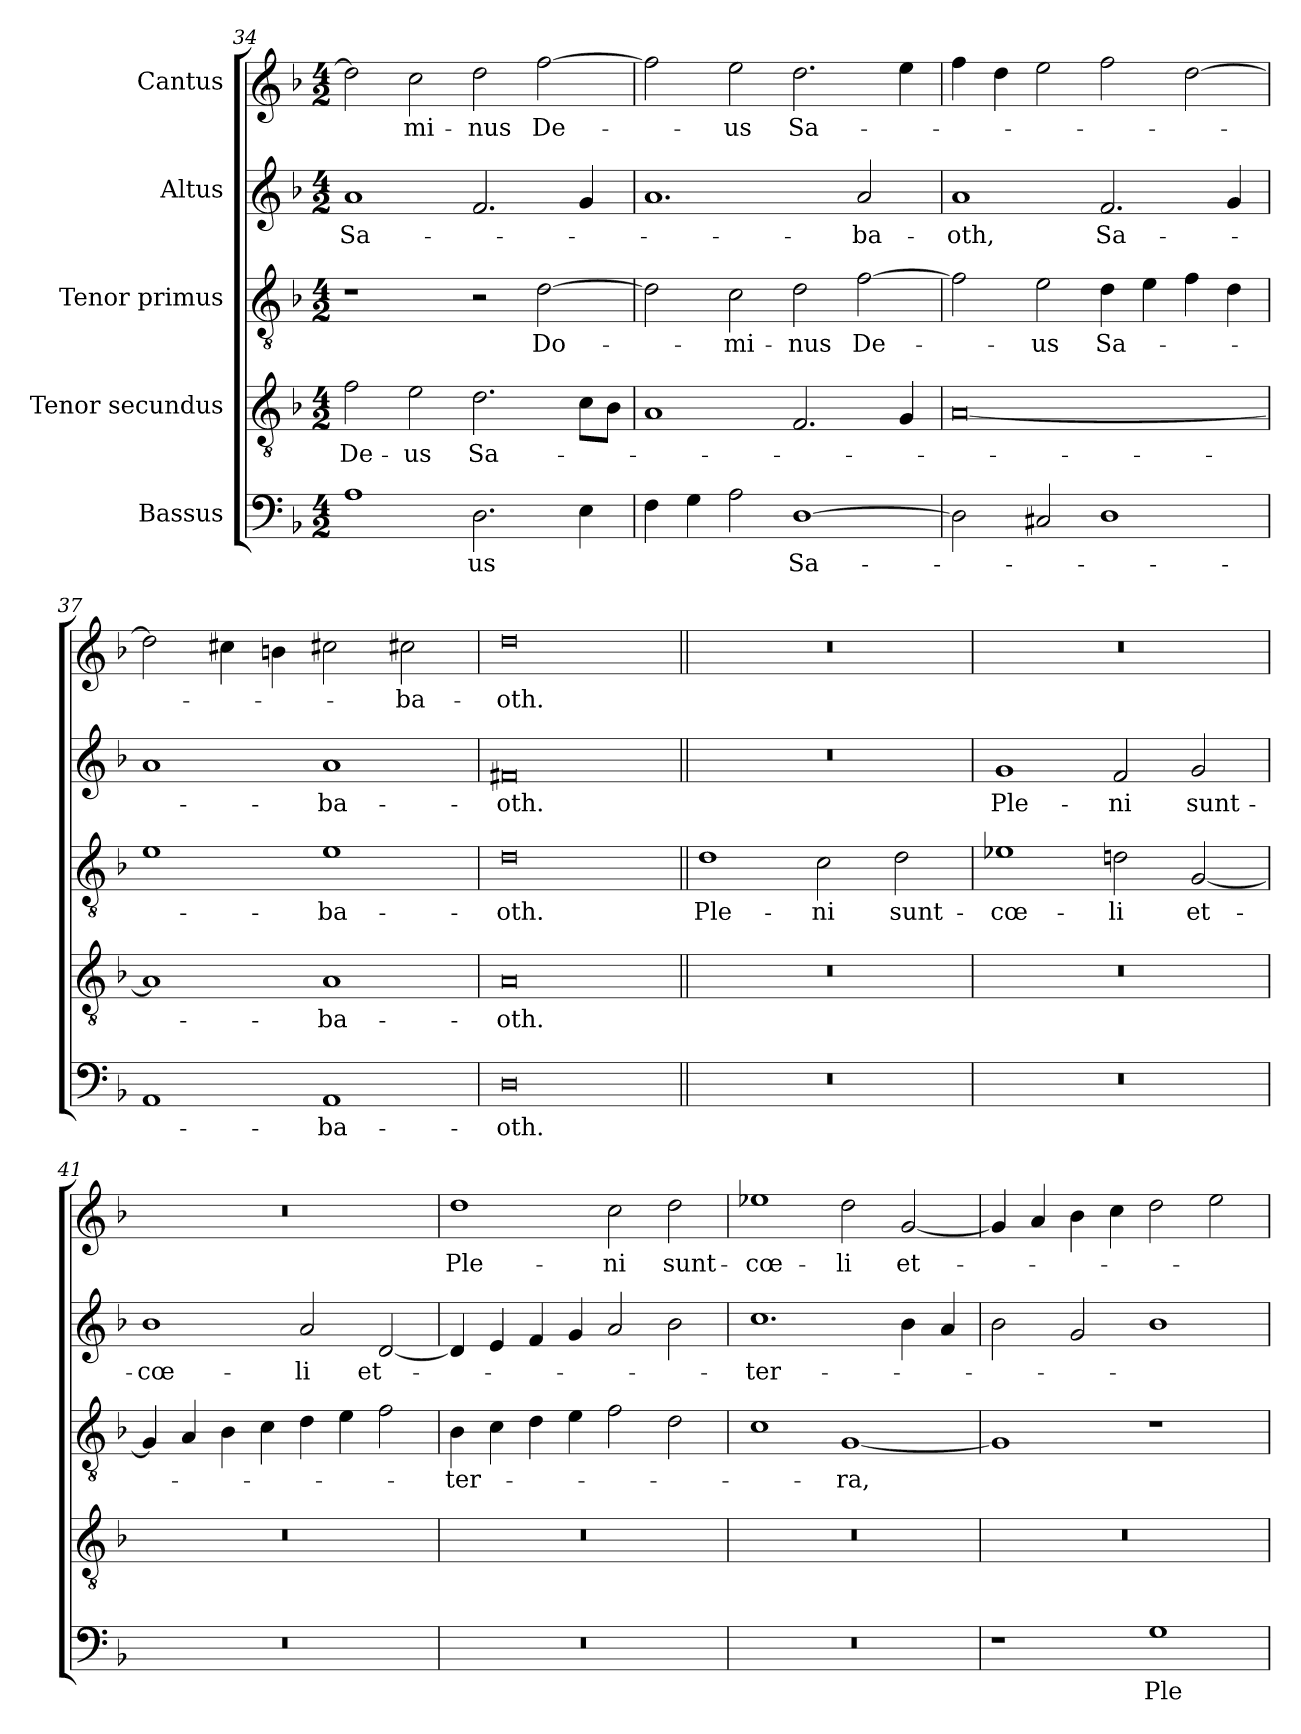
**kern	**text	**kern	**text	**kern	**text	**kern	**text	**kern	**text
*part5	*part5	*part4	*part4	*part3	*part3	*part2	*part2	*part1	*part1
*staff5	*staff5	*staff4	*staff4	*staff3	*staff3	*staff2	*staff2	*staff1	*staff1
*I"Bassus	*	*I"Tenor secundus	*	*I"Tenor primus	*	*I"Altus	*	*I"Cantus	*
*clefF4	*	*clefGv2	*	*clefGv2	*	*clefG2	*	*clefG2	*
*k[b-]	*	*k[b-]	*	*k[b-]	*	*k[b-]	*	*k[b-]	*
*M4/2	*	*M4/2	*	*M4/2	*	*M4/2	*	*M4/2	*
=34	=34	=34	=34	=34	=34	=34	=34	=34	=34
1A\	.	2f\	De-	1r	.	1a/	Sa-	2dd\]	.
.	.	2e\	-us	.	.	.	.	2cc\	-mi-
2.D\	-us	2.d\	Sa-	2r	.	2.f/	.	2dd\	-nus
.	.	.	.	[2d\	Do-	.	.	[2ff\	De-
4E\	.	8c\L	.	.	.	4g/	.	.	.
.	.	8B-\J	.	.	.	.	.	.	.
=35	=35	=35	=35	=35	=35	=35	=35	=35	=35
4F\	.	1A/	.	2d\]	.	1.a/	.	2ff\]	.
4G\	.	.	.	.	.	.	.	.	.
2A\	.	.	.	2c\	-mi-	.	.	2ee\	-us
[1D\	Sa-	2.F/	.	2d\	-nus	.	.	2.dd\	Sa-
.	.	.	.	[2f\	De-	2a/	-ba-	.	.
.	.	4G/	.	.	.	.	.	4ee\	.
=36	=36	=36	=36	=36	=36	=36	=36	=36	=36
2D\]	.	[0A/	.	2f\]	.	1a/	-oth,	4ff\	.
.	.	.	.	.	.	.	.	4dd\	.
2C#X/	.	.	.	2e\	-us	.	.	2ee\	.
1D\	.	.	.	4d\	Sa-	2.f/	Sa-	2ff\	.
.	.	.	.	4e\	.	.	.	.	.
.	.	.	.	4f\	.	.	.	[2dd\	.
.	.	.	.	4d\	.	4g/	.	.	.
=37	=37	=37	=37	=37	=37	=37	=37	=37	=37
1AA/	.	1A/]	.	1e\	.	1a/	.	2dd\]	.
.	.	.	.	.	.	.	.	4cc#X\	.
.	.	.	.	.	.	.	.	4bn\	.
1AA/	-ba-	1A/	-ba-	1e\	-ba-	1a/	-ba-	2cc#X\	.
.	.	.	.	.	.	.	.	2cc#X\	-ba-
=38	=38	=38	=38	=38	=38	=38	=38	=38	=38
0D\	-oth.	0A/	-oth.	0d\	-oth.	0f#X/	-oth.	0dd\	-oth.
=39||	=39||	=39||	=39||	=39||	=39||	=39||	=39||	=39||	=39||
0r	.	0r	.	1d\	Ple-	0r	.	0r	.
.	.	.	.	2c\	-ni	.	.	.	.
.	.	.	.	2d\	sunt-	.	.	.	.
=40	=40	=40	=40	=40	=40	=40	=40	=40	=40
0r	.	0r	.	1e-X\	cœ-	1g/	Ple-	0r	.
.	.	.	.	2dn\	-li	2f/	-ni	.	.
.	.	.	.	[2G/	et-	2g/	sunt-	.	.
=41	=41	=41	=41	=41	=41	=41	=41	=41	=41
0r	.	0r	.	4G/]	.	1b-\	cœ-	0r	.
.	.	.	.	4A/	.	.	.	.	.
.	.	.	.	4B-\	.	.	.	.	.
.	.	.	.	4c\	.	.	.	.	.
.	.	.	.	4d\	.	2a/	-li	.	.
.	.	.	.	4e\	.	.	.	.	.
.	.	.	.	2f\	.	[2d/	et-	.	.
=42	=42	=42	=42	=42	=42	=42	=42	=42	=42
0r	.	0r	.	4B-\	ter-	4d/]	.	1dd\	Ple-
.	.	.	.	4c\	.	4e/	.	.	.
.	.	.	.	4d\	.	4f/	.	.	.
.	.	.	.	4e\	.	4g/	.	.	.
.	.	.	.	2f\	.	2a/	.	2cc\	-ni
.	.	.	.	2d\	.	2b-\	.	2dd\	sunt-
=43	=43	=43	=43	=43	=43	=43	=43	=43	=43
0r	.	0r	.	1c\	.	1.cc\	ter-	1ee-X\	cœ-
.	.	.	.	[1G/	-ra,	.	.	2dd\	-li
.	.	.	.	.	.	4b-\	.	[2g/	et-
.	.	.	.	.	.	4a/	.	.	.
=44	=44	=44	=44	=44	=44	=44	=44	=44	=44
1r	.	0r	.	1G/]	.	2b-\	.	4g/]	.
.	.	.	.	.	.	.	.	4a/	.
.	.	.	.	.	.	2g/	.	4b-\	.
.	.	.	.	.	.	.	.	4cc\	.
1G\	Ple-	.	.	1r	.	1b-\	.	2dd\	.
.	.	.	.	.	.	.	.	2ee\	.
=	=	=	=	=	=	=	=	=	=
*-	*-	*-	*-	*-	*-	*-	*-	*-	*-
